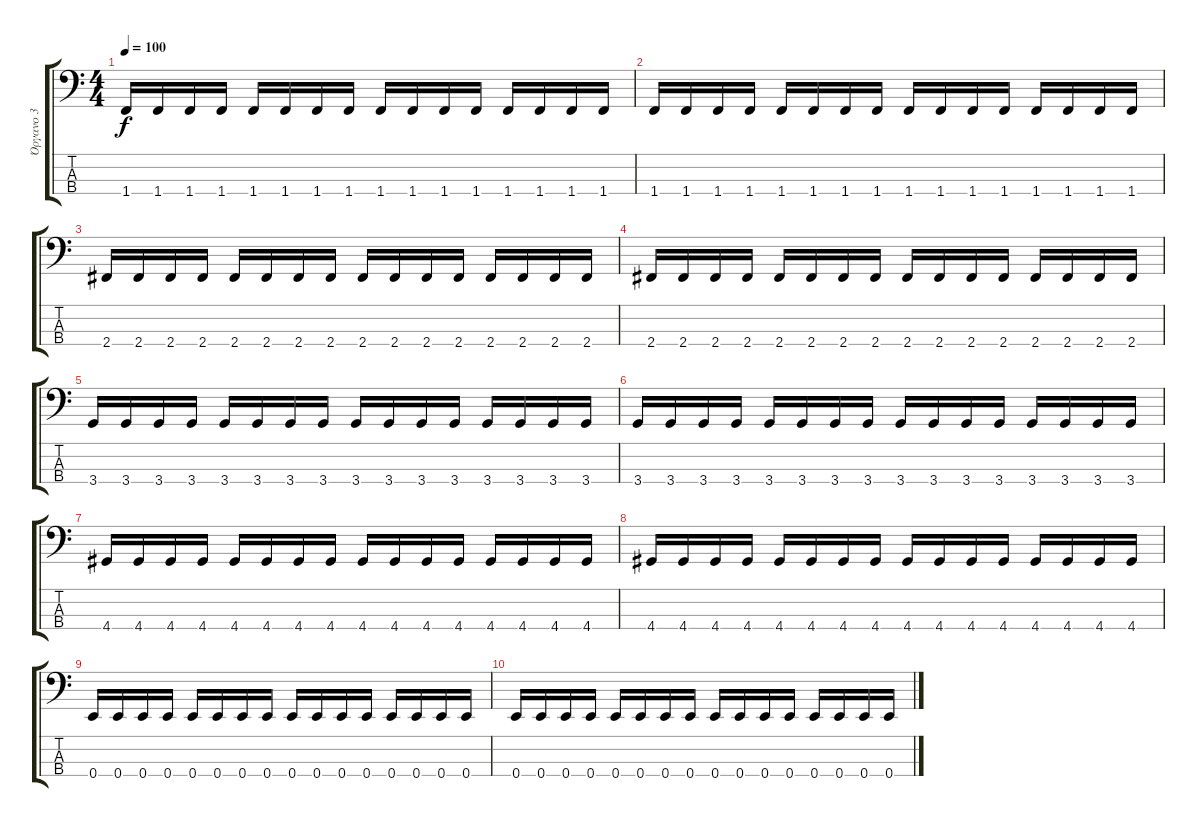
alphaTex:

\track ("Όργανο 3" "Όργανο 3") {instrument electricbassfinger}
\staff {score tabs}
\tuning (G2 D2 A1 E1) {hide}
\ts (4 4)
\tempo 100
\clef f4
\ks c
1.4.16{dy f} 1.4.16 1.4.16 1.4.16 1.4.16 1.4.16 1.4.16 1.4.16 1.4.16 1.4.16 1.4.16 1.4.16 1.4.16 1.4.16 1.4.16 1.4.16 |
1.4.16 1.4.16 1.4.16 1.4.16 1.4.16 1.4.16 1.4.16 1.4.16 1.4.16 1.4.16 1.4.16 1.4.16 1.4.16 1.4.16 1.4.16 1.4.16 |
2.4.16 2.4.16 2.4.16 2.4.16 2.4.16 2.4.16 2.4.16 2.4.16 2.4.16 2.4.16 2.4.16 2.4.16 2.4.16 2.4.16 2.4.16 2.4.16 |
2.4.16 2.4.16 2.4.16 2.4.16 2.4.16 2.4.16 2.4.16 2.4.16 2.4.16 2.4.16 2.4.16 2.4.16 2.4.16 2.4.16 2.4.16 2.4.16 |
3.4.16 3.4.16 3.4.16 3.4.16 3.4.16 3.4.16 3.4.16 3.4.16 3.4.16 3.4.16 3.4.16 3.4.16 3.4.16 3.4.16 3.4.16 3.4.16 |
3.4.16 3.4.16 3.4.16 3.4.16 3.4.16 3.4.16 3.4.16 3.4.16 3.4.16 3.4.16 3.4.16 3.4.16 3.4.16 3.4.16 3.4.16 3.4.16 |
4.4.16 4.4.16 4.4.16 4.4.16 4.4.16 4.4.16 4.4.16 4.4.16 4.4.16 4.4.16 4.4.16 4.4.16 4.4.16 4.4.16 4.4.16 4.4.16 |
4.4.16 4.4.16 4.4.16 4.4.16 4.4.16 4.4.16 4.4.16 4.4.16 4.4.16 4.4.16 4.4.16 4.4.16 4.4.16 4.4.16 4.4.16 4.4.16 |
0.4.16 0.4.16 0.4.16 0.4.16 0.4.16 0.4.16 0.4.16 0.4.16 0.4.16 0.4.16 0.4.16 0.4.16 0.4.16 0.4.16 0.4.16 0.4.16 |
0.4.16 0.4.16 0.4.16 0.4.16 0.4.16 0.4.16 0.4.16 0.4.16 0.4.16 0.4.16 0.4.16 0.4.16 0.4.16 0.4.16 0.4.16 0.4.16
